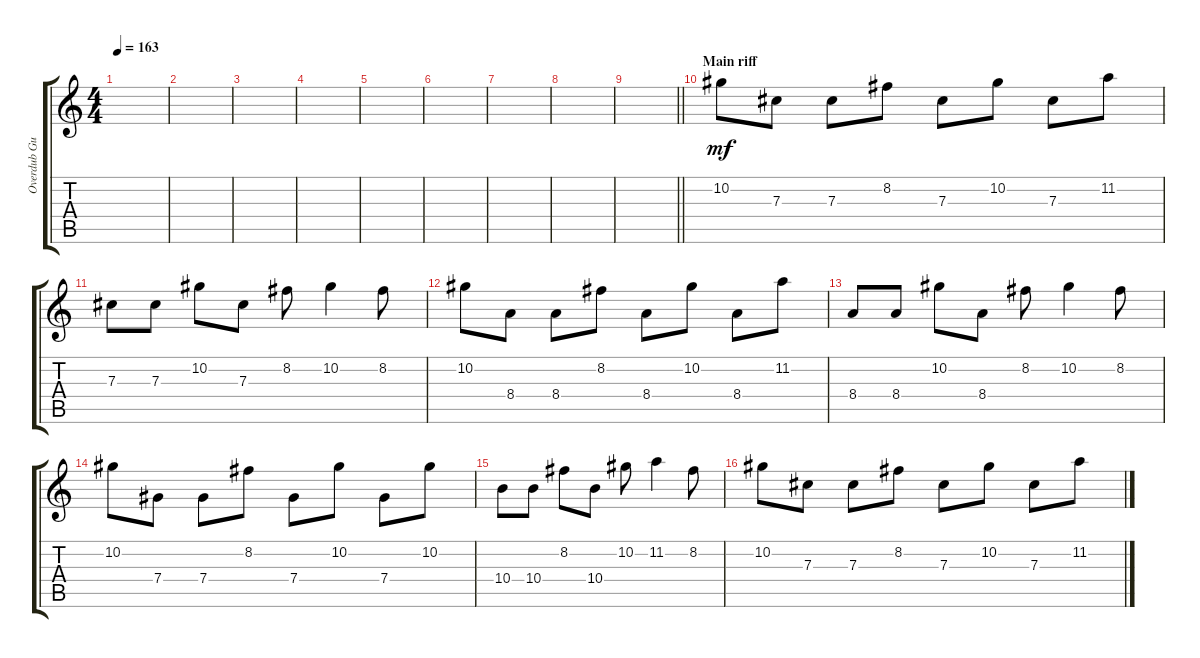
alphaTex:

\track ("Overdub Guitar" "Overdub Gu") {instrument distortionguitar}
\staff {score tabs}
\tuning (Eb4 Bb3 Gb3 Db3 Ab2 Eb2) {hide}
\ts (4 4)
\tempo 163
\clef g2
\ks c
|
|
|
|
|
|
|
|
\barLineRight lightlight
|
\section ("" "Main riff")
10.2.8{dy mf} 7.3.8 7.3.8 8.2.8 7.3.8 10.2.8 7.3.8 11.2.8 |
7.3.8 7.3.8 10.2.8 7.3.8 8.2.8 10.2.4 8.2.8 |
10.2.8 8.4.8 8.4.8 8.2.8 8.4.8 10.2.8 8.4.8 11.2.8 |
8.4.8 8.4.8 10.2.8 8.4.8 8.2.8 10.2.4 8.2.8 |
10.2.8 7.4.8 7.4.8 8.2.8 7.4.8 10.2.8 7.4.8 10.2.8 |
10.4.8 10.4.8 8.2.8 10.4.8 10.2.8 11.2.4 8.2.8 |
10.2.8 7.3.8 7.3.8 8.2.8 7.3.8 10.2.8 7.3.8 11.2.8
